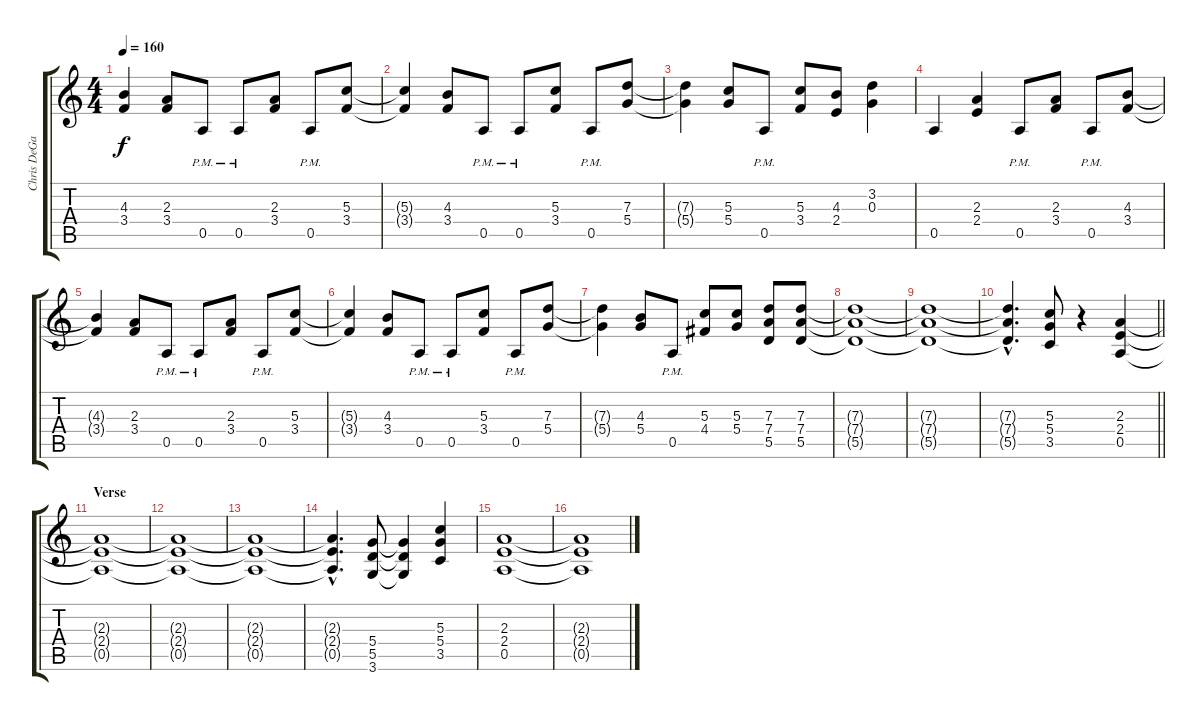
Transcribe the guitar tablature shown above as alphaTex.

\track ("Chris DeGarmo" "Chris DeGa") {instrument distortionguitar}
\staff {score tabs}
\tuning (E4 B3 G3 D3 A2 E2) {hide}
\ts (4 4)
\tempo 160
\clef g2
\ks c
(4.3{t} 3.4{t}).4{dy f} (2.3 3.4).8 0.5{pm}.8 0.5{pm}.8 (2.3 3.4).8 0.5{pm}.8 (5.3 3.4).8 |
(5.3{t} 3.4{t}).4 (4.3 3.4).8 0.5{pm}.8 0.5{pm}.8 (5.3 3.4).8 0.5{pm}.8 (7.3 5.4).8 |
(7.3{t} 5.4{t}).4 (5.3 5.4).8 0.5{pm}.8 (5.3 3.4).8 (4.3 2.4).8 (3.2 0.3).4 |
0.5.4 (2.3 2.4).4 0.5{pm}.8 (2.3 3.4).8 0.5{pm}.8 (4.3 3.4).8 |
(4.3{t} 3.4{t}).4 (2.3 3.4).8 0.5{pm}.8 0.5{pm}.8 (2.3 3.4).8 0.5{pm}.8 (5.3 3.4).8 |
(5.3{t} 3.4{t}).4 (4.3 3.4).8 0.5{pm}.8 0.5{pm}.8 (5.3 3.4).8 0.5{pm}.8 (7.3 5.4).8 |
(7.3{t} 5.4{t}).4 (4.3 5.4).8 0.5{pm}.8 (5.3 4.4).8 (5.3 5.4).8 (7.3 7.4 5.5).8 (7.3 7.4 5.5).8 |
(7.3{t} 7.4{t} 5.5{t}).1 |
(7.3{t} 7.4{t} 5.5{t}).1 |
\barLineRight lightlight
(7.3{hac t} 7.4{hac t} 5.5{hac t}).4{d} (5.3 5.4 3.5).8 r.4 (2.3 2.4 0.5).4 |
\section ("" "Verse")
(2.3{t} 2.4{t} 0.5{t}).1 |
(2.3{t} 2.4{t} 0.5{t}).1 |
(2.3{t} 2.4{t} 0.5{t}).1 |
(2.3{hac t} 2.4{hac t} 0.5{hac t}).4{d} (5.4 5.5 3.6).8 (5.4{t} 5.5{t} 3.6{t}).4 (5.3 5.4 3.5).4 |
(2.3 2.4 0.5).1 |
(2.3{t} 2.4{t} 0.5{t}).1
